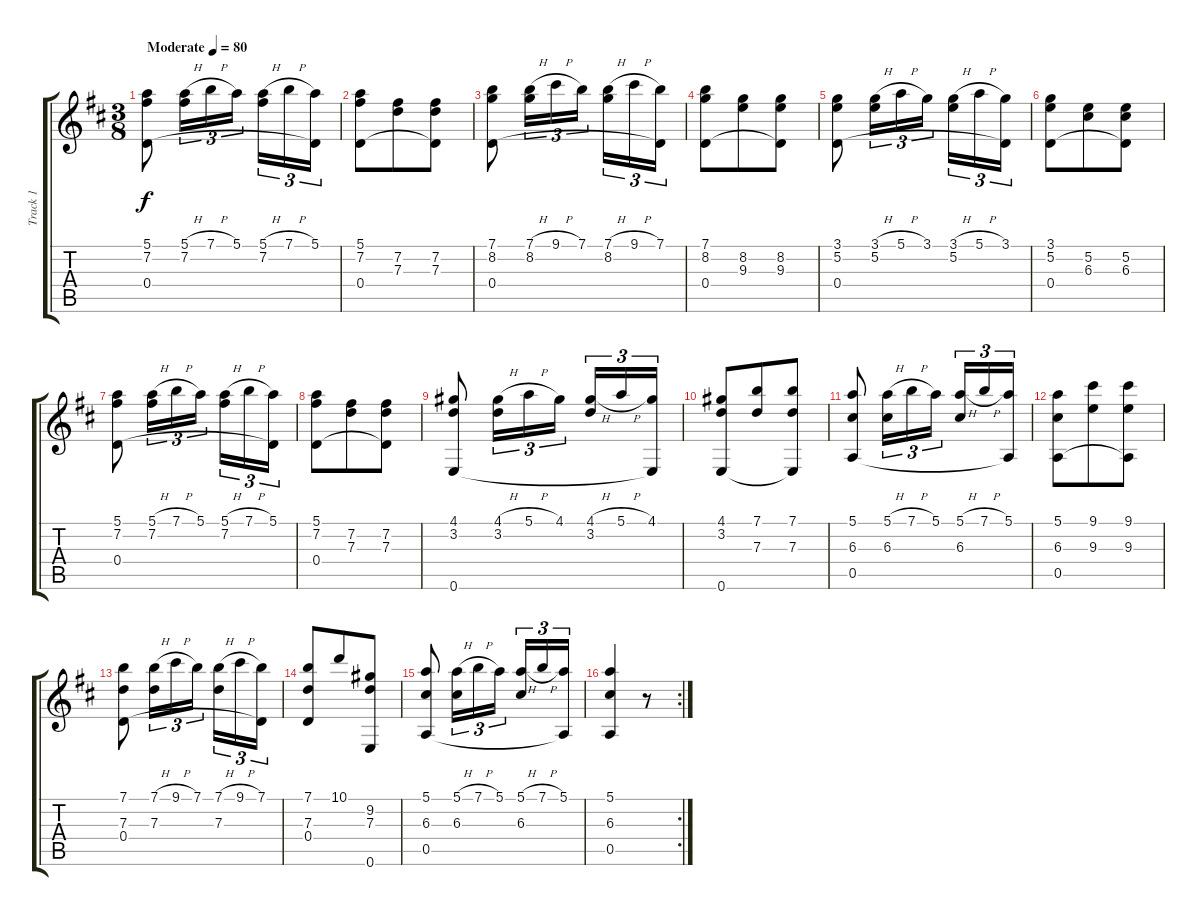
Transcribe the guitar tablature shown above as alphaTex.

\track ("Track 1" "Track 1") {instrument acousticguitarnylon}
\staff {score tabs}
\tuning (E4 B3 G3 D3 A2 E2) {hide}
\ts (3 8)
\tempo (80 "Moderate")
\clef g2
\ks d
(5.1 7.2 0.4).8{dy f instrument acousticguitarnylon} (5.1{h} 7.2).16{tu (3 2)} 7.1{h}.16{tu (3 2)} 5.1.16{tu (3 2)} (5.1{h} 7.2).16{tu (3 2)} 7.1{h}.16{tu (3 2)} (5.1 0.4{t}).16{tu (3 2)} |
(5.1 7.2 0.4).8 (7.2 7.3).8 (7.2 7.3 0.4{t}).8 |
(7.1 8.2 0.4).8 (7.1{h} 8.2).16{tu (3 2)} 9.1{h}.16{tu (3 2)} 7.1.16{tu (3 2)} (7.1{h} 8.2).16{tu (3 2)} 9.1{h}.16{tu (3 2)} (7.1 0.4{t}).16{tu (3 2)} |
(7.1 8.2 0.4).8 (8.2 9.3).8 (8.2 9.3 0.4{t}).8 |
(3.1 5.2 0.4).8 (3.1{h} 5.2).16{tu (3 2)} 5.1{h}.16{tu (3 2)} 3.1.16{tu (3 2)} (3.1{h} 5.2).16{tu (3 2)} 5.1{h}.16{tu (3 2)} (3.1 0.4{t}).16{tu (3 2)} |
(3.1 5.2 0.4).8 (5.2 6.3).8 (5.2 6.3 0.4{t}).8 |
(5.1 7.2 0.4).8 (5.1{h} 7.2).16{tu (3 2)} 7.1{h}.16{tu (3 2)} 5.1.16{tu (3 2)} (5.1{h} 7.2).16{tu (3 2)} 7.1{h}.16{tu (3 2)} (5.1 0.4{t}).16{tu (3 2)} |
(5.1 7.2 0.4).8 (7.2 7.3).8 (7.2 7.3 0.4{t}).8 |
(4.1 3.2 0.6).8 (4.1{h} 3.2).16{tu (3 2)} 5.1{h}.16{tu (3 2)} 4.1.16{tu (3 2)} (4.1{h} 3.2).16{tu (3 2)} 5.1{h}.16{tu (3 2)} (4.1 0.6{t}).16{tu (3 2)} |
(4.1 3.2 0.6).8 (7.1 7.3).8 (7.1 7.3 0.6{t}).8 |
(5.1 6.3 0.5).8 (5.1{h} 6.3).16{tu (3 2)} 7.1{h}.16{tu (3 2)} 5.1.16{tu (3 2)} (5.1{h} 6.3).16{tu (3 2)} 7.1{h}.16{tu (3 2)} (5.1 0.5{t}).16{tu (3 2)} |
(5.1 6.3 0.5).8 (9.1 9.3).8 (9.1 9.3 0.5{t}).8 |
(7.1 7.3 0.4).8 (7.1{h} 7.3).16{tu (3 2)} 9.1{h}.16{tu (3 2)} 7.1.16{tu (3 2)} (7.1{h} 7.3).16{tu (3 2)} 9.1{h}.16{tu (3 2)} (7.1 0.4{t}).16{tu (3 2)} |
(7.1 7.3 0.4).8 10.1.8 (9.2 7.3 0.6).8 |
(5.1 6.3 0.5).8 (5.1{h} 6.3).16{tu (3 2)} 7.1{h}.16{tu (3 2)} 5.1.16{tu (3 2)} (5.1{h} 6.3).16{tu (3 2)} 7.1{h}.16{tu (3 2)} (5.1 0.5{t}).16{tu (3 2)} |
\rc 2
(5.1 6.3 0.5).4 r.8
